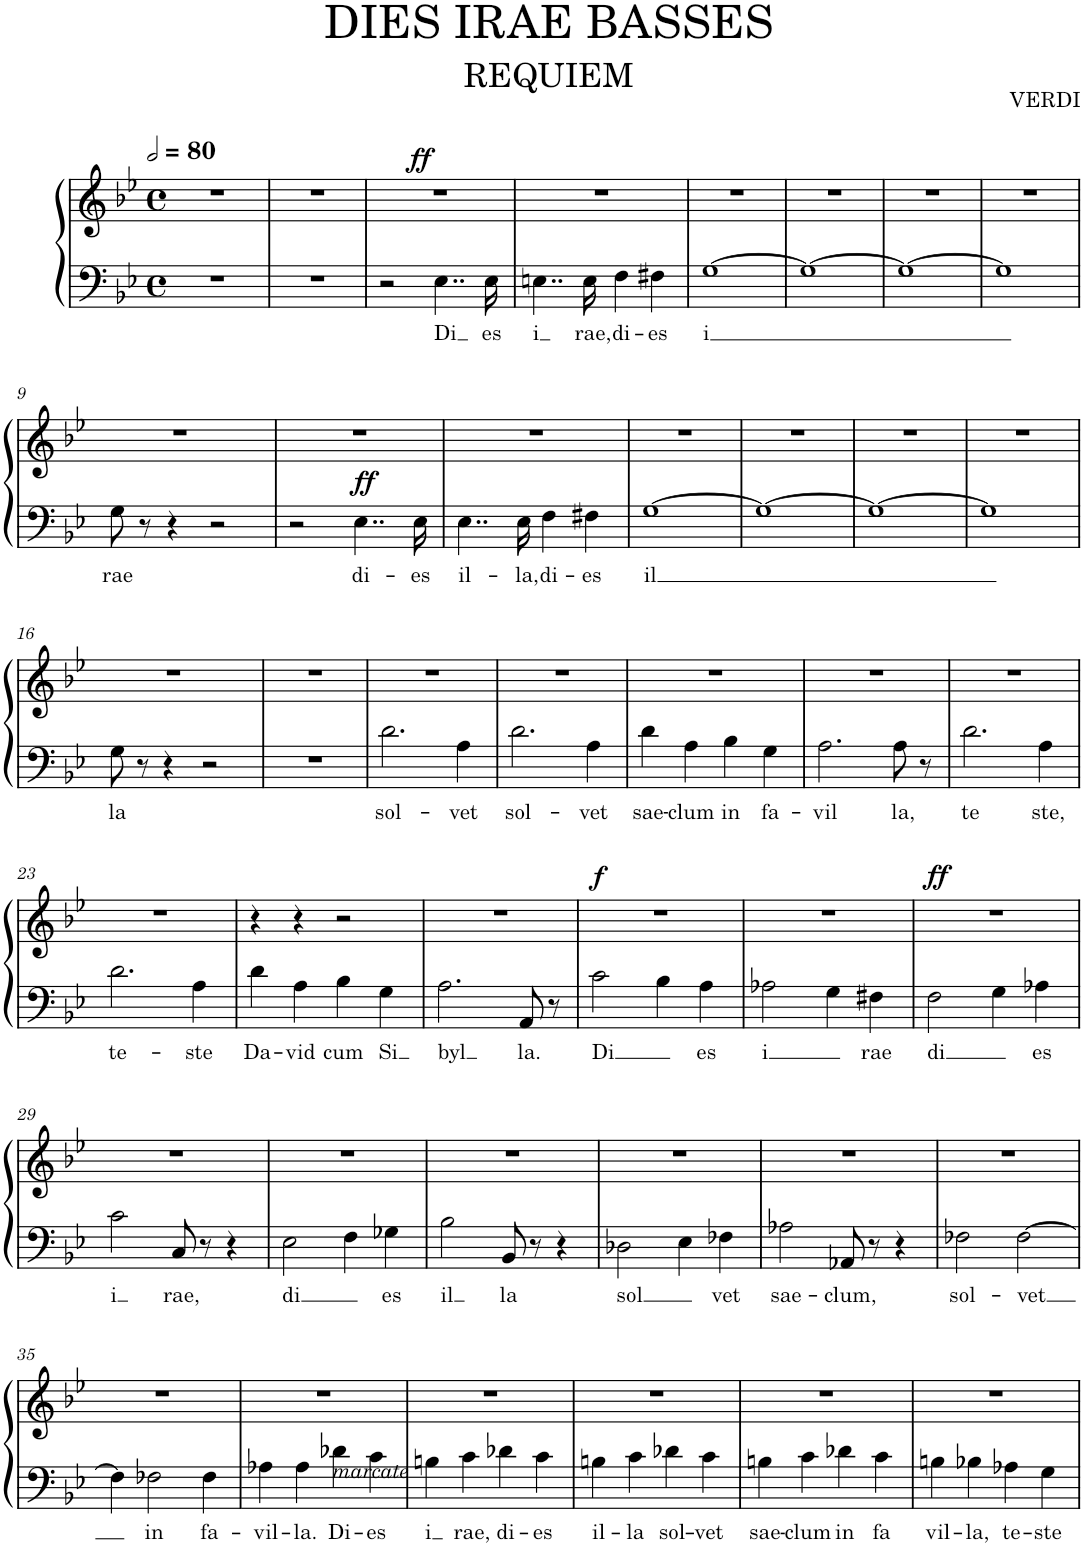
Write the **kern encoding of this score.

**kern	**text	**kern	**dynam
*part1	*part1	*part1	*part1
*staff2	*staff2	*staff1	*staff1/2
*I"Piano	*	*	*
*I'Pno.	*	*	*
*clefF4	*	*clefG2	*
*k[b-e-]	*	*k[b-e-]	*
*M4/4	*	*M4/4	*
*met(c)	*	*met(c)	*
*MM160	*	*MM160	*
=1	=1	=1	=1
1r	.	1r	.
=2	=2	=2	=2
1r	.	1r	.
=3	=3	=3	=3
!	!	!	!LO:DY:a
2r	.	1r	ff
!	!LO:LY:b	!	!
4..E-\	Di	.	.
!	!LO:LY:b	!	!
16E-\	es	.	.
=4	=4	=4	=4
!	!LO:LY:b	!	!
4..En\	i	1r	.
!	!LO:LY:b	!	!
16E\	rae,	.	.
!	!LO:LY:b	!	!
4F\	di-	.	.
!	!LO:LY:b	!	!
4F#X\	-es	.	.
=5	=5	=5	=5
!	!LO:LY:b	!	!
[1G	i	1r	.
=6	=6	=6	=6
1G_	.	1r	.
=7	=7	=7	=7
1G_	.	1r	.
=8	=8	=8	=8
1G]	.	1r	.
!!LO:LB:g=z
=9	=9	=9	=9
!	!LO:LY:b	!	!
8G\	rae	1r	.
8r	.	.	.
4r	.	.	.
2r	.	.	.
=10	=10	=10	=10
2r	.	1r	.
!	!LO:LY:b	!	!LO:DY:a=2
4..E-\	di-	.	ff
!	!LO:LY:b	!	!
16E-\	-es	.	.
=11	=11	=11	=11
!	!LO:LY:b	!	!
4..E-\	il-	1r	.
!	!LO:LY:b	!	!
16E-\	-la,	.	.
!	!LO:LY:b	!	!
4F\	di-	.	.
!	!LO:LY:b	!	!
4F#X\	-es	.	.
=12	=12	=12	=12
!	!LO:LY:b	!	!
[1G	il	1r	.
=13	=13	=13	=13
1G_	.	1r	.
=14	=14	=14	=14
1G_	.	1r	.
=15	=15	=15	=15
1G]	.	1r	.
!!LO:LB:g=z
=16	=16	=16	=16
!	!LO:LY:b	!	!
8G\	la	1r	.
8r	.	.	.
4r	.	.	.
2r	.	.	.
=17	=17	=17	=17
1r	.	1r	.
=18	=18	=18	=18
!	!LO:LY:b	!	!
2.d\	sol-	1r	.
!	!LO:LY:b	!	!
4A\	-vet	.	.
=19	=19	=19	=19
!	!LO:LY:b	!	!
2.d\	sol-	1r	.
!	!LO:LY:b	!	!
4A\	-vet	.	.
=20	=20	=20	=20
!	!LO:LY:b	!	!
4d\	sae-	1r	.
!	!LO:LY:b	!	!
4A\	-clum	.	.
!	!LO:LY:b	!	!
4B-\	in	.	.
!	!LO:LY:b	!	!
4G\	fa-	.	.
=21	=21	=21	=21
!	!LO:LY:b	!	!
2.A\	-vil	1r	.
!	!LO:LY:b	!	!
8A\	la,	.	.
8r	.	.	.
=22	=22	=22	=22
!	!LO:LY:b	!	!
2.d\	te	1r	.
!	!LO:LY:b	!	!
4A\	ste,	.	.
!!LO:LB:g=z
=23	=23	=23	=23
!	!LO:LY:b	!	!
2.d\	te-	1r	.
!	!LO:LY:b	!	!
4A\	-ste	.	.
=24	=24	=24	=24
!	!LO:LY:b	!	!
4d\	Da-	4r	.
!	!LO:LY:b	!	!
4A\	-vid	4r	.
!	!LO:LY:b	!	!
4B-\	cum	2r	.
!	!LO:LY:b	!	!
4G\	Si	.	.
=25	=25	=25	=25
!	!LO:LY:b	!	!
2.A\	byl	1r	.
!	!LO:LY:b	!	!
8AA/	la.	.	.
8r	.	.	.
=26	=26	=26	=26
!	!LO:LY:b	!	!LO:DY:a
2c\	Di	1r	f
4B-\	.	.	.
!	!LO:LY:b	!	!
4A\	es	.	.
=27	=27	=27	=27
!	!LO:LY:b	!	!
2A-X\	-i	1r	.
4G\	.	.	.
!	!LO:LY:b	!	!
4F#X\	rae	.	.
=28	=28	=28	=28
!	!LO:LY:b	!	!LO:DY:a
2F\	di	1r	ff
4G\	.	.	.
!	!LO:LY:b	!	!
4A-X\	es	.	.
!!LO:LB:g=z
=29	=29	=29	=29
!	!LO:LY:b	!	!
2c\	i	1r	.
!	!LO:LY:b	!	!
8C/	rae,	.	.
8r	.	.	.
4r	.	.	.
=30	=30	=30	=30
!	!LO:LY:b	!	!
2E-\	di	1r	.
4F\	.	.	.
!	!LO:LY:b	!	!
4G-X\	es	.	.
=31	=31	=31	=31
!	!LO:LY:b	!	!
2B-\	il	1r	.
!	!LO:LY:b	!	!
8BB-/	la	.	.
8r	.	.	.
4r	.	.	.
=32	=32	=32	=32
!	!LO:LY:b	!	!
2D-X\	sol	1r	.
4E-\	.	.	.
!	!LO:LY:b	!	!
4F-X\	vet	.	.
=33	=33	=33	=33
!	!LO:LY:b	!	!
2A-X\	sae-	1r	.
!	!LO:LY:b	!	!
8AA-X/	-clum,	.	.
8r	.	.	.
4r	.	.	.
=34	=34	=34	=34
!	!LO:LY:b	!	!
2F-X\	sol-	1r	.
!	!LO:LY:b	!	!
[2F-\	-vet	.	.
!!LO:LB:g=z
=35	=35	=35	=35
4F-\]	.	1r	.
!	!LO:LY:b	!	!
2F-X\	in	.	.
!	!LO:LY:b	!	!
4F-\	fa-	.	.
=36	=36	=36	=36
!	!LO:LY:b	!	!
4A-X\	-vil-	1r	.
!	!LO:LY:b	!	!
4A-\	-la.	.	.
!LO:TX:b:i:t=marcate	!	!	!
!	!LO:LY:b	!	!
4d-X\	Di-	.	.
!	!LO:LY:b	!	!
4c\	-es	.	.
=37	=37	=37	=37
!	!LO:LY:b	!	!
4Bn\	i	1r	.
!	!LO:LY:b	!	!
4c\	rae,	.	.
!	!LO:LY:b	!	!
4d-X\	di-	.	.
!	!LO:LY:b	!	!
4c\	-es	.	.
=38	=38	=38	=38
!	!LO:LY:b	!	!
4Bn\	il-	1r	.
!	!LO:LY:b	!	!
4c\	-la	.	.
!	!LO:LY:b	!	!
4d-X\	sol-	.	.
!	!LO:LY:b	!	!
4c\	-vet	.	.
=39	=39	=39	=39
!	!LO:LY:b	!	!
4Bn\	sae-	1r	.
!	!LO:LY:b	!	!
4c\	-clum	.	.
!	!LO:LY:b	!	!
4d-X\	in	.	.
!	!LO:LY:b	!	!
4c\	fa	.	.
=40	=40	=40	=40
!	!LO:LY:b	!	!
4Bn\	vil-	1r	.
!	!LO:LY:b	!	!
4B-X\	-la,	.	.
!	!LO:LY:b	!	!
4A-X\	te-	.	.
!	!LO:LY:b	!	!
4G\	-ste	.	.
=	=	=	=
*-	*-	*-	*-
